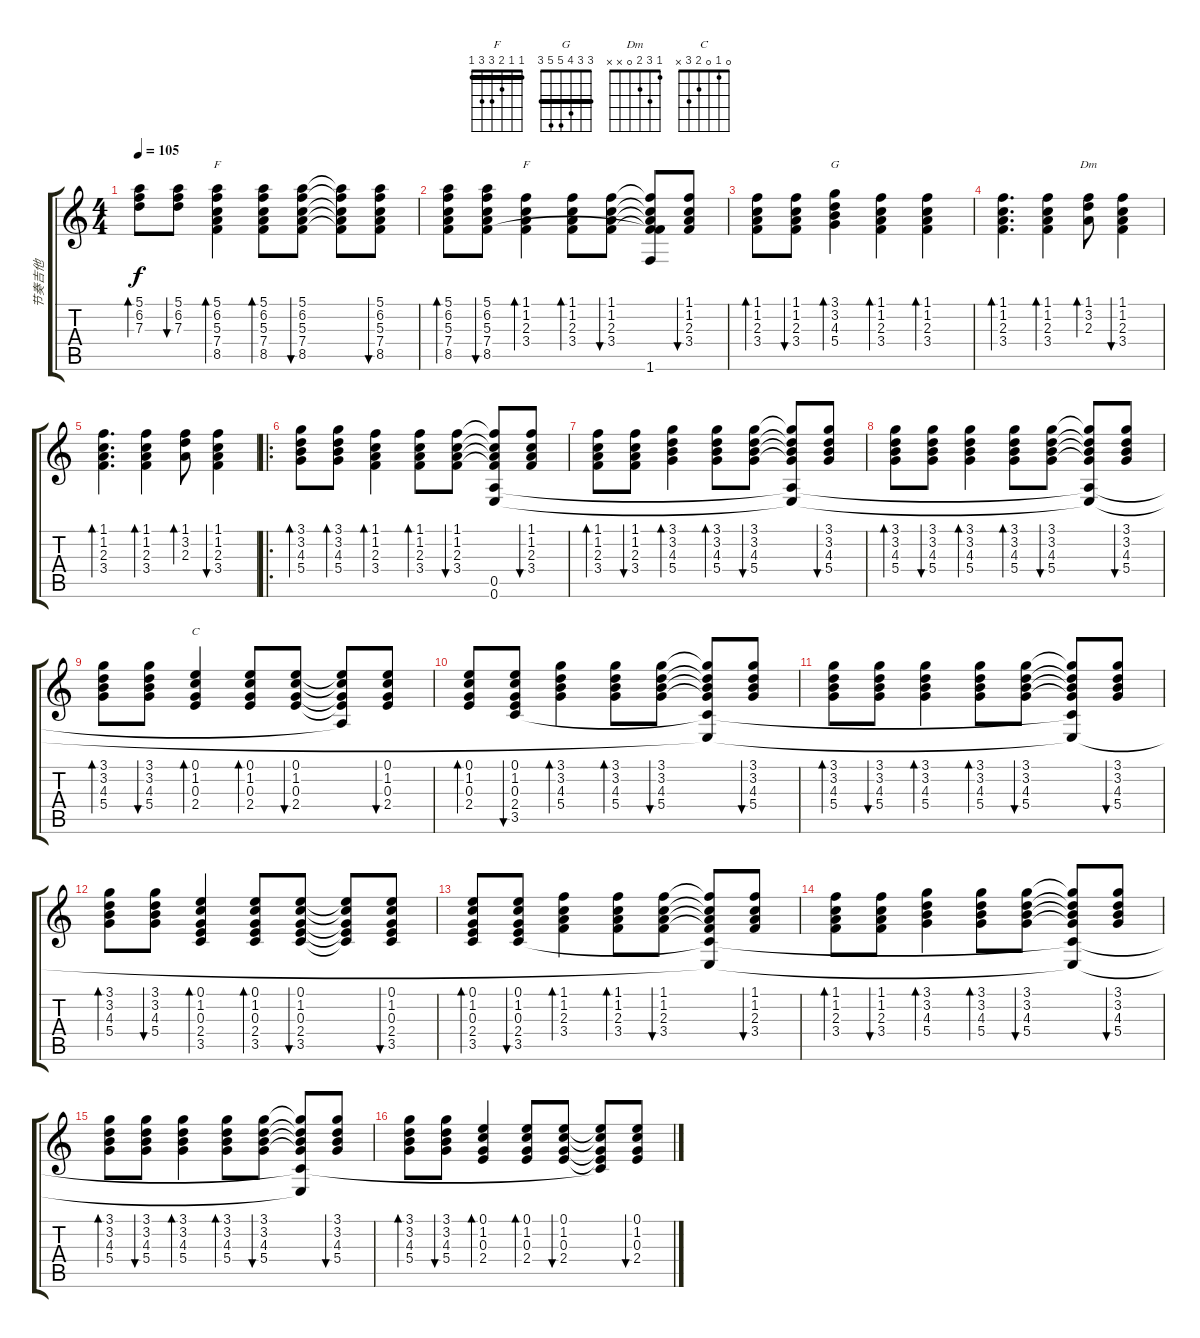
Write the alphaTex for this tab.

\track ("节奏吉他" "节奏吉他") {instrument acousticguitarsteel}
\staff {score tabs}
\tuning (E4 B3 G3 D3 A2 E2) {hide}
\chord ("F" 5 6 5 7 8 x) {firstfret 5 barre 5}
\chord ("F" 1 1 2 3 3 1) {barre 1}
\chord ("G" 3 3 4 5 5 3) {barre 3}
\chord ("Dm" 1 3 2 0 x x)
\chord ("C" 0 1 0 2 3 x)
\ts (4 4)
\tempo 105
\clef g2
\ks c
(5.1 6.2 7.3).8{bd 60 dy f} (5.1 6.2 7.3).8{bu 60} (5.1 6.2 5.3 7.4 8.5).4{bd 60 ch "F"} (5.1 6.2 5.3 7.4 8.5).8{bd 60} (5.1 6.2 5.3 7.4 8.5).8{bu 60} (5.1{t} 6.2{t} 5.3{t} 7.4{t} 8.5{t}).8 (5.1 6.2 5.3 7.4 8.5).8{bu 60} |
(5.1 6.2 5.3 7.4 8.5).8{bd 60} (5.1 6.2 5.3 7.4 8.5).8{bu 60} (1.1 1.2 2.3 3.4).4{bd 60 ch "F"} (1.1 1.2 2.3 3.4).8{bd 60} (1.1 1.2 2.3 3.4).8{bu 60} (1.1{t} 1.2{t} 2.3{t} 3.4{t} 8.5{t} 1.6).8 (1.1 1.2 2.3 3.4).8{bu 60} |
(1.1 1.2 2.3 3.4).8{bd 60} (1.1 1.2 2.3 3.4).8{bu 60} (3.1 3.2 4.3 5.4).4{bd 60 ch "G"} (1.1 1.2 2.3 3.4).4{bd 60} (1.1 1.2 2.3 3.4).4{bd 60} |
(1.1 1.2 2.3 3.4).4{d bd 60} (1.1 1.2 2.3 3.4).4{bd 60} (1.1 3.2 2.3).8{bd 60 ch "Dm"} (1.1 1.2 2.3 3.4).4{bu 60} |
(1.1 1.2 2.3 3.4).4{d bd 60} (1.1 1.2 2.3 3.4).4{bd 60} (1.1 3.2 2.3).8{bd 60} (1.1 1.2 2.3 3.4).4{bu 60} |
\ro
(3.1 3.2 4.3 5.4).8{bd 60} (3.1 3.2 4.3 5.4).8{bd 60} (1.1 1.2 2.3 3.4).4{bd 60} (1.1 1.2 2.3 3.4).8{bd 60} (1.1 1.2 2.3 3.4).8{bu 60} (1.1{t} 1.2{t} 2.3{t} 3.4{t} 0.5 0.6).8 (1.1 1.2 2.3 3.4).8{bu 60} |
(1.1 1.2 2.3 3.4).8{bd 60} (1.1 1.2 2.3 3.4).8{bu 60} (3.1 3.2 4.3 5.4).4{bd 60} (3.1 3.2 4.3 5.4).8{bd 60} (3.1 3.2 4.3 5.4).8{bu 60} (3.1{t} 3.2{t} 4.3{t} 5.4{t} 0.5{t} 0.6{t}).8 (3.1 3.2 4.3 5.4).8{bu 60} |
(3.1 3.2 4.3 5.4).8{bd 60} (3.1 3.2 4.3 5.4).8{bu 60} (3.1 3.2 4.3 5.4).4{bd 60} (3.1 3.2 4.3 5.4).8{bd 60} (3.1 3.2 4.3 5.4).8{bu 60} (3.1{t} 3.2{t} 4.3{t} 5.4{t} 0.5{t} 0.6{t}).8 (3.1 3.2 4.3 5.4).8{bu 60} |
(3.1 3.2 4.3 5.4).8{bd 60} (3.1 3.2 4.3 5.4).8{bu 60} (0.1 1.2 0.3 2.4).4{bd 60 ch "C"} (0.1 1.2 0.3 2.4).8{bd 60} (0.1 1.2 0.3 2.4).8{bu 60} (0.1{t} 1.2{t} 0.3{t} 2.4{t} 0.5{t}).8 (0.1 1.2 0.3 2.4).8{bu 60} |
(0.1 1.2 0.3 2.4).8{bd 60} (0.1 1.2 0.3 2.4 3.5).8{bu 60} (3.1 3.2 4.3 5.4).4{bd 60} (3.1 3.2 4.3 5.4).8{bd 60} (3.1 3.2 4.3 5.4).8{bu 60} (3.1{t} 3.2{t} 4.3{t} 5.4{t} 3.5{t} 0.6{t}).8 (3.1 3.2 4.3 5.4).8{bu 60} |
(3.1 3.2 4.3 5.4).8{bd 60} (3.1 3.2 4.3 5.4).8{bu 60} (3.1 3.2 4.3 5.4).4{bd 60} (3.1 3.2 4.3 5.4).8{bd 60} (3.1 3.2 4.3 5.4).8{bu 60} (3.1{t} 3.2{t} 4.3{t} 5.4{t} 3.5{t} 0.6{t}).8 (3.1 3.2 4.3 5.4).8{bu 60} |
(3.1 3.2 4.3 5.4).8{bd 60} (3.1 3.2 4.3 5.4).8{bu 60} (0.1 1.2 0.3 2.4 3.5).4{bd 60} (0.1 1.2 0.3 2.4 3.5).8{bd 60} (0.1 1.2 0.3 2.4 3.5).8{bu 60} (0.1{t} 1.2{t} 0.3{t} 2.4{t} 3.5{t}).8 (0.1 1.2 0.3 2.4 3.5).8{bu 60} |
(0.1 1.2 0.3 2.4 3.5).8{bd 60} (0.1 1.2 0.3 2.4 3.5).8{bu 60} (1.1 1.2 2.3 3.4).4{bd 60} (1.1 1.2 2.3 3.4).8{bd 60} (1.1 1.2 2.3 3.4).8{bu 60} (1.1{t} 1.2{t} 2.3{t} 3.4{t} 3.5{t} 0.6{t}).8 (1.1 1.2 2.3 3.4).8{bu 60} |
(1.1 1.2 2.3 3.4).8{bd 60} (1.1 1.2 2.3 3.4).8{bu 60} (3.1 3.2 4.3 5.4).4{bd 60} (3.1 3.2 4.3 5.4).8{bd 60} (3.1 3.2 4.3 5.4).8{bu 60} (3.1{t} 3.2{t} 4.3{t} 5.4{t} 3.5{t} 0.6{t}).8 (3.1 3.2 4.3 5.4).8{bu 60} |
(3.1 3.2 4.3 5.4).8{bd 60} (3.1 3.2 4.3 5.4).8{bu 60} (3.1 3.2 4.3 5.4).4{bd 60} (3.1 3.2 4.3 5.4).8{bd 60} (3.1 3.2 4.3 5.4).8{bu 60} (3.1{t} 3.2{t} 4.3{t} 5.4{t} 3.5{t} 0.6{t}).8 (3.1 3.2 4.3 5.4).8{bu 60} |
(3.1 3.2 4.3 5.4).8{bd 60} (3.1 3.2 4.3 5.4).8{bu 60} (0.1 1.2 0.3 2.4).4{bd 60} (0.1 1.2 0.3 2.4).8{bd 60} (0.1 1.2 0.3 2.4).8{bu 60} (0.1{t} 1.2{t} 0.3{t} 2.4{t} 3.5{t}).8 (0.1 1.2 0.3 2.4).8{bu 60}
